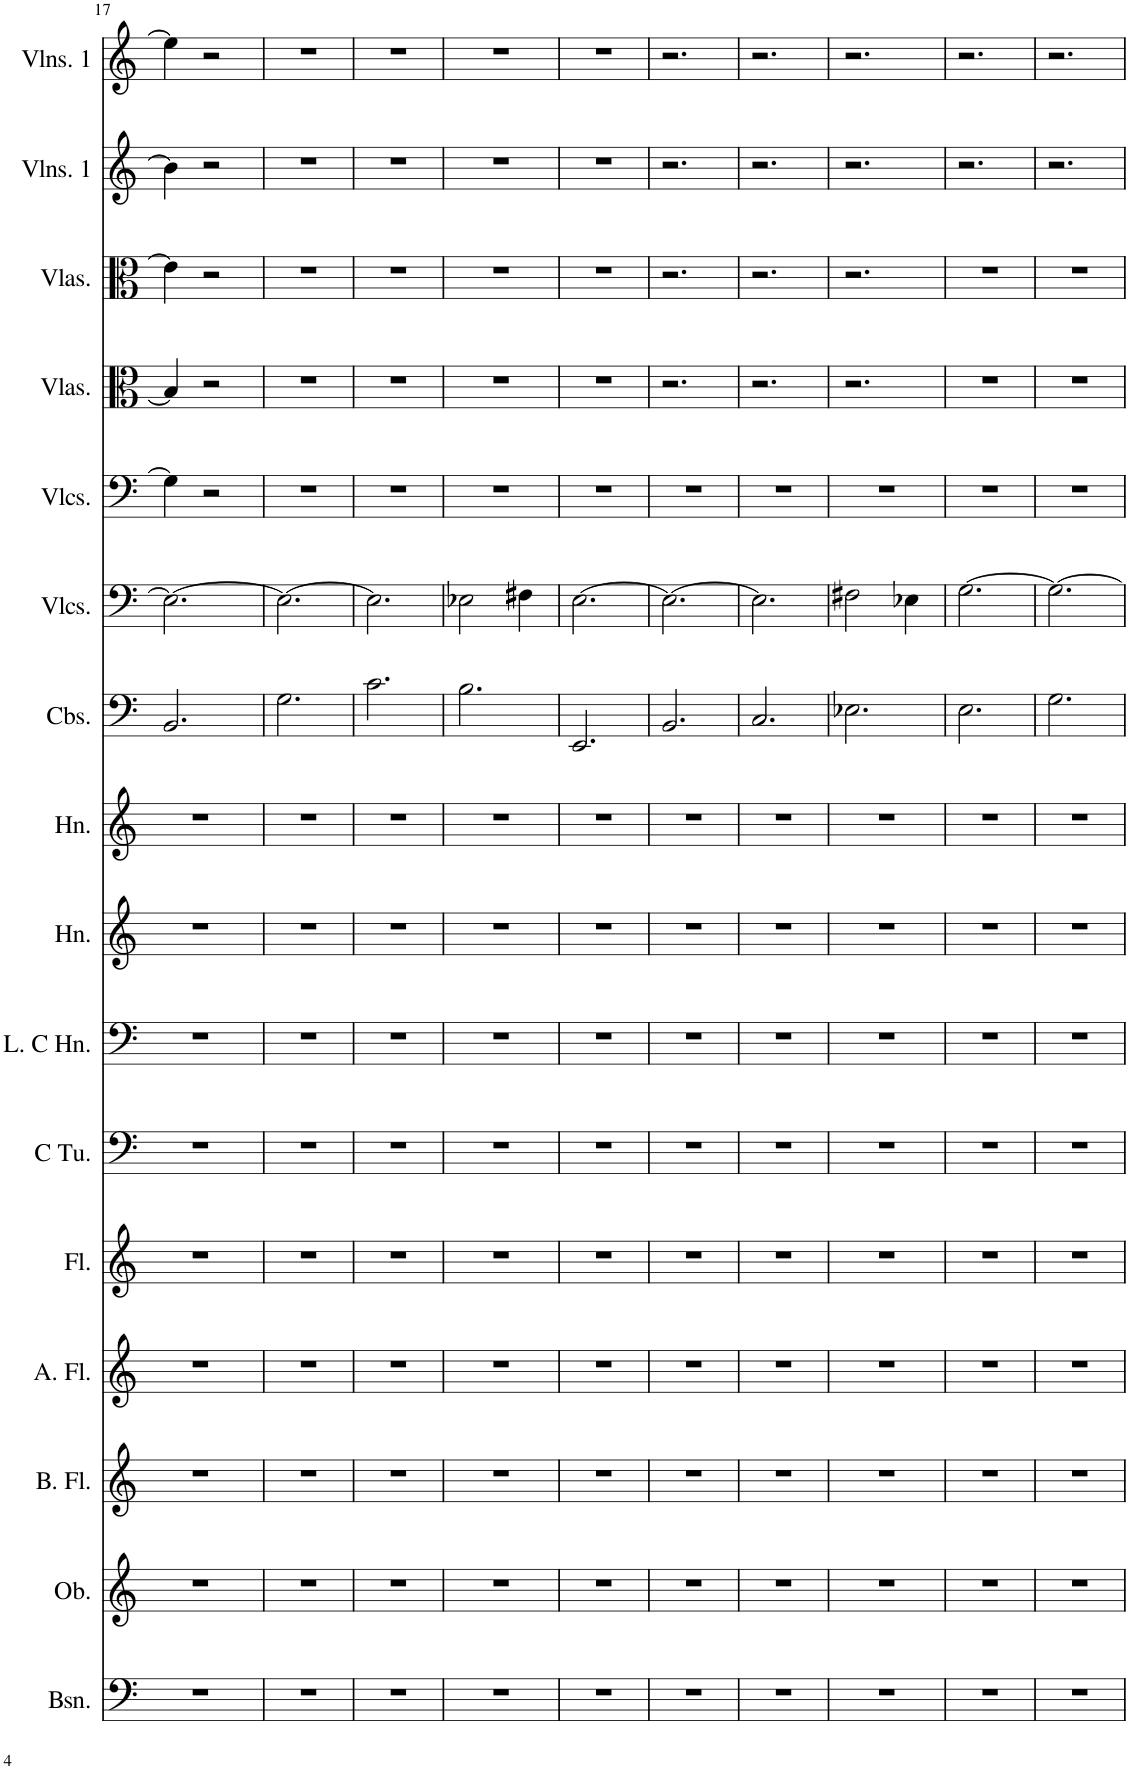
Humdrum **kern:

**kern	**kern	**kern	**kern	**kern	**kern	**kern	**kern	**kern	**kern	**kern	**kern	**kern	**kern	**kern	**kern
*part16	*part15	*part14	*part13	*part12	*part11	*part10	*part9	*part8	*part7	*part6	*part5	*part4	*part3	*part2	*part1
*staff16	*staff15	*staff14	*staff13	*staff12	*staff11	*staff10	*staff9	*staff8	*staff7	*staff6	*staff5	*staff4	*staff3	*staff2	*staff1
*I"Basson	*I"Oboe	*I"Bass Flute	*I"Alto Flute	*I"Flute	*I"C Tuba	*I"Low C Horn	*I"Horn	*I"Horn	*I"Contrabasses	*I"Violoncellos	*I"Violoncellos	*I"Violas	*I"Violas	*I"Violins 1	*I"Violins 1
*I'Bsn.	*I'Ob.	*I'B. Fl.	*I'A. Fl.	*I'Fl.	*I'C Tu.	*I'L. C Hn.	*I'Hn.	*I'Hn.	*I'Cbs.	*I'Vlcs.	*I'Vlcs.	*I'Vlas.	*I'Vlas.	*I'Vlns. 1	*I'Vlns. 1
!!LO:PB:g=z
*clefF4	*clefG2	*clefG2	*clefG2	*clefG2	*clefF4	*clefF4	*clefG2	*clefG2	*clefF4	*clefF4	*clefF4	*clefC3	*clefC3	*clefG2	*clefG2
*	*	*Trd7c12	*Trd3c5	*	*	*Trd4c7	*Trd4c7	*Trd4c7	*Trd7c12	*	*	*	*	*	*
*k[]	*k[]	*k[]	*k[]	*k[]	*k[]	*k[]	*k[]	*k[]	*k[]	*k[]	*k[]	*k[]	*k[]	*k[]	*k[]
*M3/4	*M3/4	*M3/4	*M3/4	*M3/4	*M3/4	*M3/4	*M3/4	*M3/4	*M3/4	*M3/4	*M3/4	*M3/4	*M3/4	*M3/4	*M3/4
=17	=17	=17	=17	=17	=17	=17	=17	=17	=17	=17	=17	=17	=17	=17	=17
2.r	2.r	2.r	2.r	2.r	2.r	2.r	2.r	2.r	2.BB/	2.E\_	4G\]	4B/]	4e\]	4b\]	4ee\]
.	.	.	.	.	.	.	.	.	.	.	2r	2r	2r	2r	2r
=18	=18	=18	=18	=18	=18	=18	=18	=18	=18	=18	=18	=18	=18	=18	=18
2.r	2.r	2.r	2.r	2.r	2.r	2.r	2.r	2.r	2.G\	2.E\_	2.r	2.r	2.r	2.r	2.r
=19	=19	=19	=19	=19	=19	=19	=19	=19	=19	=19	=19	=19	=19	=19	=19
2.r	2.r	2.r	2.r	2.r	2.r	2.r	2.r	2.r	2.c\	2.E\]	2.r	2.r	2.r	2.r	2.r
=20	=20	=20	=20	=20	=20	=20	=20	=20	=20	=20	=20	=20	=20	=20	=20
2.r	2.r	2.r	2.r	2.r	2.r	2.r	2.r	2.r	2.B\	2E-X\	2.r	2.r	2.r	2.r	2.r
.	.	.	.	.	.	.	.	.	.	4F#X\	.	.	.	.	.
=21	=21	=21	=21	=21	=21	=21	=21	=21	=21	=21	=21	=21	=21	=21	=21
2.r	2.r	2.r	2.r	2.r	2.r	2.r	2.r	2.r	2.EE/	[2.E\	2.r	2.r	2.r	2.r	2.r
=22	=22	=22	=22	=22	=22	=22	=22	=22	=22	=22	=22	=22	=22	=22	=22
2.r	2.r	2.r	2.r	2.r	2.r	2.r	2.r	2.r	2.BB/	2.E\_	2.r	2.r	2.r	2.r	2.r
=23	=23	=23	=23	=23	=23	=23	=23	=23	=23	=23	=23	=23	=23	=23	=23
2.r	2.r	2.r	2.r	2.r	2.r	2.r	2.r	2.r	2.C/	2.E\]	2.r	2.r	2.r	2.r	2.r
=24	=24	=24	=24	=24	=24	=24	=24	=24	=24	=24	=24	=24	=24	=24	=24
2.r	2.r	2.r	2.r	2.r	2.r	2.r	2.r	2.r	2.E-X\	2F#X\	2.r	2.r	2.r	2.r	2.r
.	.	.	.	.	.	.	.	.	.	4E-X\	.	.	.	.	.
=25	=25	=25	=25	=25	=25	=25	=25	=25	=25	=25	=25	=25	=25	=25	=25
2.r	2.r	2.r	2.r	2.r	2.r	2.r	2.r	2.r	2.E\	[2.G\	2.r	2.r	2.r	2.r	2.r
=26	=26	=26	=26	=26	=26	=26	=26	=26	=26	=26	=26	=26	=26	=26	=26
2.r	2.r	2.r	2.r	2.r	2.r	2.r	2.r	2.r	2.G\	2.G\_	2.r	2.r	2.r	2.r	2.r
=	=	=	=	=	=	=	=	=	=	=	=	=	=	=	=
*-	*-	*-	*-	*-	*-	*-	*-	*-	*-	*-	*-	*-	*-	*-	*-
